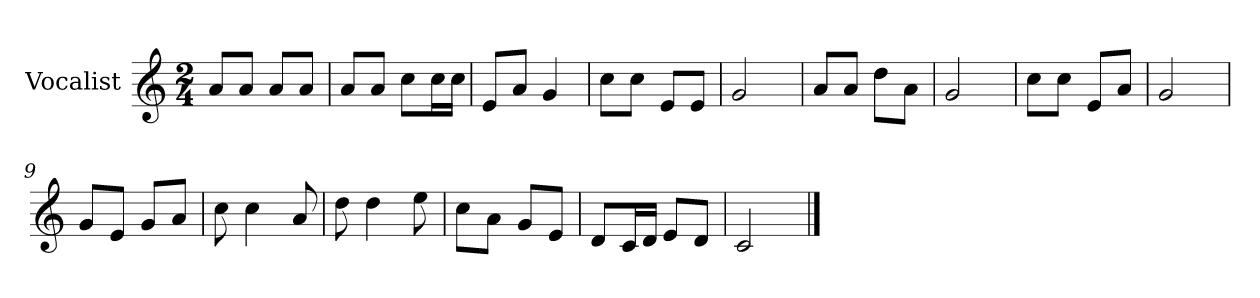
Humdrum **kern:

**kern
*part1
*staff1
*I"Vocalist
*k[]
*C:
*M2/4
=
8aL
8aJ
8aL
8aJ
=1
8aL
8aJ
8ccL
16ccL
16ccJJ
=2
8eL
8aJ
4g
=3
8ccL
8ccJ
8eL
8eJ
=4
2g
=5
8aL
8aJ
8ddL
8aJ
=6
2g
=7
8ccL
8ccJ
8eL
8aJ
=8
2g
=9
8gL
8eJ
8gL
8aJ
=10
8cc
4cc
8a
=11
8dd
4dd
8ee
=12
8ccL
8aJ
8gL
8eJ
=13
8dL
16cL
16dJJ
8eL
8dJ
=14
2c
==
*-
